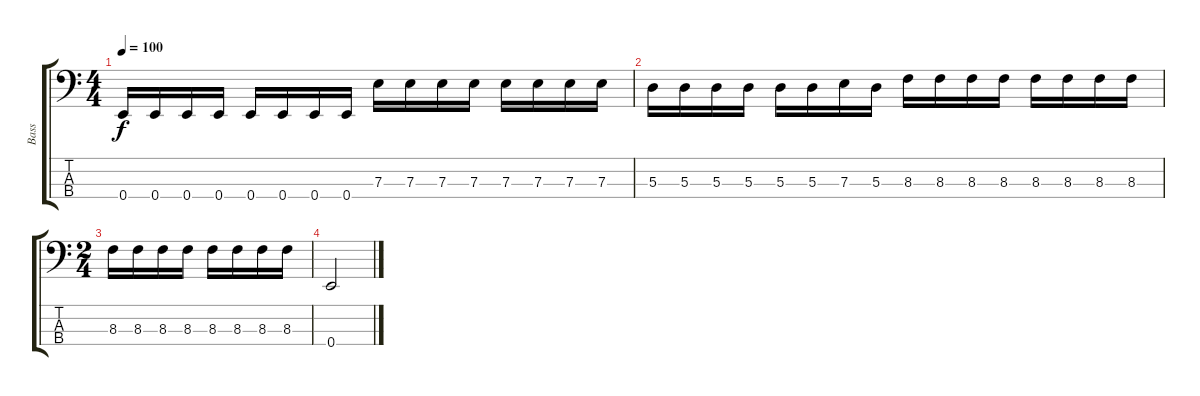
\track ("Bass" "Bass") {instrument electricbasspick}
\staff {score tabs}
\tuning (G2 D2 A1 E1) {hide}
\ts (4 4)
\tempo 100
\clef f4
\ks c
0.4.16{dy f} 0.4.16 0.4.16 0.4.16 0.4.16 0.4.16 0.4.16 0.4.16 7.3.16 7.3.16 7.3.16 7.3.16 7.3.16 7.3.16 7.3.16 7.3.16 |
5.3.16 5.3.16 5.3.16 5.3.16 5.3.16 5.3.16 7.3.16 5.3.16 8.3.16 8.3.16 8.3.16 8.3.16 8.3.16 8.3.16 8.3.16 8.3.16 |
\ts (2 4)
8.3.16 8.3.16 8.3.16 8.3.16 8.3.16 8.3.16 8.3.16 8.3.16 |
0.4.2
